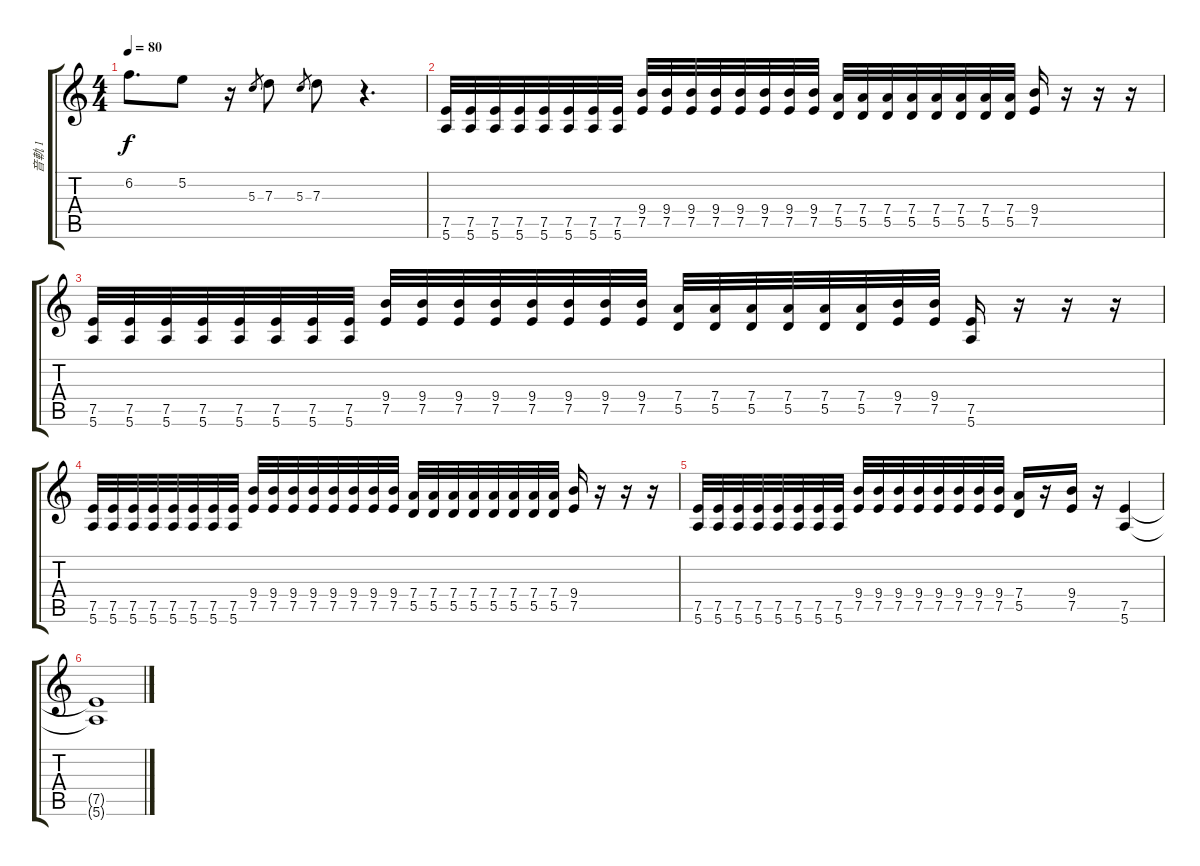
\track ("音軌 1" "音軌 1") {instrument overdrivenguitar}
\staff {score tabs}
\tuning (E4 B3 G3 D3 A2 E2) {hide}
\ts (4 4)
\tempo 80
\clef g2
\ks c
6.2.8{d dy f} 5.2.8 r.16 5.3.8{gr} 7.3.8 5.3.8{gr} 7.3.8 r.4{d} |
(7.5 5.6).32 (7.5 5.6).32 (7.5 5.6).32 (7.5 5.6).32 (7.5 5.6).32 (7.5 5.6).32 (7.5 5.6).32 (7.5 5.6).32 (9.4 7.5).32 (9.4 7.5).32 (9.4 7.5).32 (9.4 7.5).32 (9.4 7.5).32 (9.4 7.5).32 (9.4 7.5).32 (9.4 7.5).32 (7.4 5.5).32 (7.4 5.5).32 (7.4 5.5).32 (7.4 5.5).32 (7.4 5.5).32 (7.4 5.5).32 (7.4 5.5).32 (7.4 5.5).32 (9.4 7.5).16 r.16 r.16 r.16 |
(7.5 5.6).32 (7.5 5.6).32 (7.5 5.6).32 (7.5 5.6).32 (7.5 5.6).32 (7.5 5.6).32 (7.5 5.6).32 (7.5 5.6).32 (9.4 7.5).32 (9.4 7.5).32 (9.4 7.5).32 (9.4 7.5).32 (9.4 7.5).32 (9.4 7.5).32 (9.4 7.5).32 (9.4 7.5).32 (7.4 5.5).32 (7.4 5.5).32 (7.4 5.5).32 (7.4 5.5).32 (7.4 5.5).32 (7.4 5.5).32 (9.4 7.5).32 (9.4 7.5).32 (7.5 5.6).16 r.16 r.16 r.16 |
(7.5 5.6).32 (7.5 5.6).32 (7.5 5.6).32 (7.5 5.6).32 (7.5 5.6).32 (7.5 5.6).32 (7.5 5.6).32 (7.5 5.6).32 (9.4 7.5).32 (9.4 7.5).32 (9.4 7.5).32 (9.4 7.5).32 (9.4 7.5).32 (9.4 7.5).32 (9.4 7.5).32 (9.4 7.5).32 (7.4 5.5).32 (7.4 5.5).32 (7.4 5.5).32 (7.4 5.5).32 (7.4 5.5).32 (7.4 5.5).32 (7.4 5.5).32 (7.4 5.5).32 (9.4 7.5).16 r.16 r.16 r.16 |
(7.5 5.6).32 (7.5 5.6).32 (7.5 5.6).32 (7.5 5.6).32 (7.5 5.6).32 (7.5 5.6).32 (7.5 5.6).32 (7.5 5.6).32 (9.4 7.5).32 (9.4 7.5).32 (9.4 7.5).32 (9.4 7.5).32 (9.4 7.5).32 (9.4 7.5).32 (9.4 7.5).32 (9.4 7.5).32 (7.4 5.5).16 r.16 (9.4 7.5).16 r.16 (7.5 5.6).4 |
(7.5{t} 5.6{t}).1
